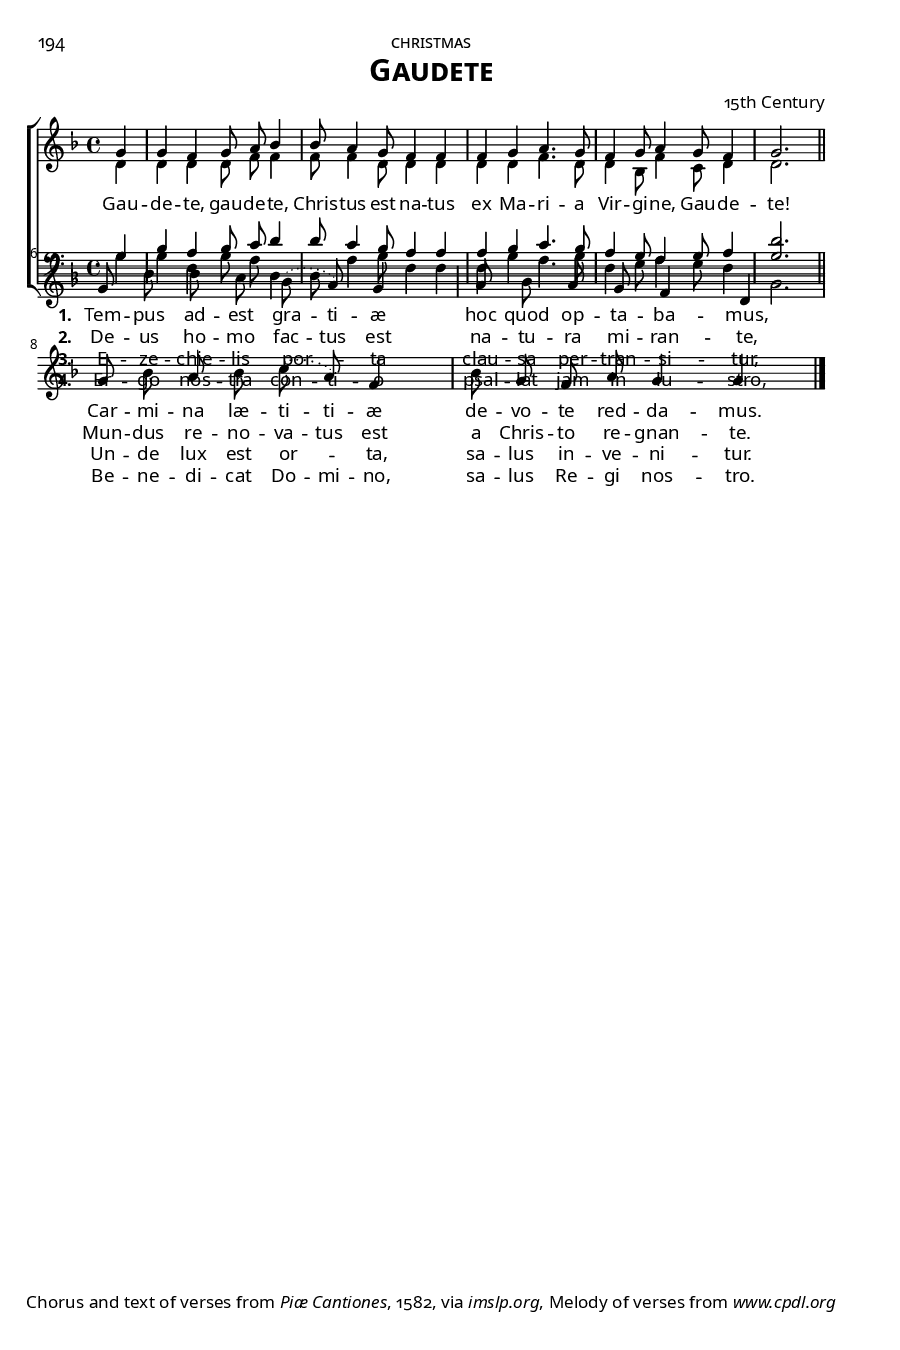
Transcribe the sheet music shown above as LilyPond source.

\version "2.14.2"
\include "util.ly"
\header {
    title = \markup{\override #'(font-name . "Garamond Premier Pro Semibold"){ \abs-fontsize #15 \smallCapsOldStyle"Gaudete"}}
    composer = \markup\oldStyleNum"15th Century"
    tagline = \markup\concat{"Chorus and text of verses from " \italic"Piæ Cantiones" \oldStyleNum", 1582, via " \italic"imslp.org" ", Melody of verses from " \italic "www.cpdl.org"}
  }\paper {
  print-all-headers = ##f
  paper-height = 9\in
  paper-width = 6\in
  indent = 0\in
  %system-system-spacing = #'((basic-distance . 10) (padding . 0))
  system-system-spacing =
    #'((basic-distance . 0)
       (minimum-distance . 0)
       (padding . -5)
       (stretchability . 100))
  ragged-last-bottom = ##t
  ragged-bottom = ##f
  two-sided = ##t
  inner-margin = 0.5\in
  outer-margin = 0.25\in
  top-margin = 0.25\in
  bottom-margin = 0.25\in
  first-page-number = #194
  print-first-page-number = ##t
  headerLine = \markup{\override #'(font-name . "Garamond Premier Pro") \smallCapsOldStyle"christmas"}
  oddHeaderMarkup = \markup\fill-line{
     \override #'(font-name . "Garamond Premier Pro")\abs-fontsize #8.5
     \combine 
        \fill-line{"" \if \should-print-page-number
        \oldStylePageNum""
        }
        \fill-line{\headerLine}
  }
  evenHeaderMarkup = \markup {
     \override #'(font-name . "Garamond Premier Pro")\abs-fontsize #8.5
     \combine
        \if \should-print-page-number
        \oldStylePageNum""
        \fill-line{\headerLine}
  }
}
#(set-global-staff-size 15) \paper{ #(define fonts (make-pango-font-tree "GoudyOlSt BT" "Garamond Premier Pro" "Garamond Premier Pro" (/ 15 20))) }
global = {
  \key f\major
  \time 4/4
  \autoBeamOff
}

sopMusic = \relative c'' {
  \partial 4 g4 |
  g f g8 a bes4 |
  bes8 a4 g8 f4 f |
  
  f g a4. g8 |
  f4 g8 a4 g8 f4 |
  \partial 2. g2. \bar "||" \break
}

verseMusic = \relative c'' {
  
}
sopWords = \lyricmode {
  
}

altoMusic = \relative c' {
  d4 |
  d d d8 f f4 |
  f8 f4 d8 d4 d |
  
  d d f4. d8 |
  d4 bes8 f'4 c8 d4 |
  d2.
  
  \slurDotted \oneVoice
  g8 d' d c bes( a) g4 |
  a8 bes a g f4 d |
  
  g8 bes a bes c( a) f4 |
  bes8 g f a g4 g \bar "|."
}
altoWords = \lyricmode {
  \dropLyricsV
  Gau -- de -- te, gau -- de -- te,
  Chris -- tus est na -- tus
  ex Ma -- ri -- a Vir -- gi -- ne, Gau -- de -- te!
  
  \dropLyricsIV
  \set stanza = #"1. "
  \set ignoreMelismata = ##t
  Tem -- pus ad -- est gra -- ti -- æ
  hoc quod op -- ta -- ba -- mus,
  Car -- mi -- na læ -- ti -- ti -- æ
  de -- vo -- te red -- da -- mus.
}
altoWordsII = \lyricmode {
  \dropLyricsIV
%\markup\italic
  \repeat unfold 21 {\skip1}
  \set stanza = #"2. "
  \set ignoreMelismata = ##t
  De -- us ho -- mo fac -- tus est
  na -- tu -- ra mi -- ran -- te,
  Mun -- dus re -- no -- va -- tus est
  a Chris -- to re -- gnan -- te.
}
altoWordsIII = \lyricmode {
  \dropLyricsIV
  \repeat unfold 21 {\skip1}
  \set stanza = #"3. "
  E -- ze -- chie -- lis por -- ta
  clau -- sa per -- tran -- si -- tur,
  Un -- de lux est or -- ta,
  sa -- lus in -- ve -- ni -- tur.
}
altoWordsIV = \lyricmode {
  \dropLyricsIV
  \repeat unfold 21 {\skip1}
  \set stanza = #"4. "
  \set ignoreMelismata = ##t
  Er -- go nos -- tra con -- ti -- o
  psal -- lat jam in lu -- stro,
  Be -- ne -- di -- cat Do -- mi -- no,
  sa -- lus Re -- gi nos -- tro.
}
altoWordsV = \lyricmode {
  \set stanza = #"5. "
  \set ignoreMelismata = ##t
}
altoWordsVI = \lyricmode {
  \set stanza = #"6. "
  \set ignoreMelismata = ##t
}
tenorMusic = \relative c' {
  g4 |
  bes a bes8 c d4 |
  d8 c4 bes8 a4 a |
  
  a bes c4. bes8 |
  a4 g8 f4 g8 a4 |
  <g d'>2.
}
tenorWords = \lyricmode {

}

bassMusic = \relative c {
  g'4 |
  g d g8 f bes,4 |
  bes8 f'4 g8 d4 d |
  
  d g f4. g8 |
  d4 e8 f4 e8 d4 |
  g,2.
}
bassWords = \lyricmode {

}

pianoRH = \relative c' {
  
}
pianoLH = \relative c' {
  
}

\score {
  <<
   \new ChoirStaff <<
%    \new Lyrics = sopranos \with { \override VerticalAxisGroup #'nonstaff-relatedstaff-spacing = #'((basic-distance . 1)) }
    \new Staff = women <<
      \new Voice = "sopranos" { \voiceOne << \global \sopMusic >> }
      \new Voice = "altos" { \voiceTwo << \global \altoMusic >> }
    >>
    \new Lyrics \with { alignAboveContext = #"women" \override VerticalAxisGroup #'nonstaff-relatedstaff-spacing = #'((basic-distance . 1))} \lyricsto "sopranos" \sopWords
     \new Lyrics = "altosVI"  \with { alignBelowContext = #"women" \override VerticalAxisGroup #'nonstaff-relatedstaff-spacing = #'((basic-distance . 1))} \lyricsto "altos" \altoWordsVI
    \new Lyrics = "altosV"  \with { alignBelowContext = #"women" \override VerticalAxisGroup #'nonstaff-relatedstaff-spacing = #'((basic-distance . 1))} \lyricsto "altos" \altoWordsV
    \new Lyrics = "altosIV"  \with { alignBelowContext = #"women" \override VerticalAxisGroup #'nonstaff-relatedstaff-spacing = #'((basic-distance . 1))} \lyricsto "altos" \altoWordsIV
    \new Lyrics = "altosIII"  \with { alignBelowContext = #"women" \override VerticalAxisGroup #'nonstaff-relatedstaff-spacing = #'((basic-distance . 1))} \lyricsto "altos" \altoWordsIII
    \new Lyrics = "altosII"  \with { alignBelowContext = #"women" \override VerticalAxisGroup #'nonstaff-relatedstaff-spacing = #'((basic-distance . 1))} \lyricsto "altos" \altoWordsII
    \new Lyrics = "altos"  \with { alignBelowContext = #"women" \override VerticalAxisGroup #'nonstaff-relatedstaff-spacing = #'((basic-distance . 1))} \lyricsto "altos" \altoWords
   \new Staff = men <<
      \clef bass
      \new Voice = "tenors" { \voiceOne << \global \tenorMusic >> }
      \new Voice = "basses" { \voiceTwo << \global \bassMusic >> }
    >>
    \new Lyrics \with { alignAboveContext = #"men" \override VerticalAxisGroup #'nonstaff-relatedstaff-spacing = #'((basic-distance . 1)) } \lyricsto "tenors" \tenorWords
    \new Lyrics \with { alignBelowContext = #"men" \override VerticalAxisGroup #'nonstaff-relatedstaff-spacing = #'((basic-distance . 1)) } \lyricsto "basses" \bassWords
  >>
%    \new PianoStaff << \new Staff { \new Voice { \pianoRH } } \new Staff { \clef "bass" \pianoLH } >>
  >>
  \layout {
%6x9 \context {\Lyrics\override LyricText #'font-size = #1.1 }
%6.14 \context {\Lyrics\override LyricText #'font-size = #0.6 }
    #(define fonts (make-pango-font-tree "GoudyOlSt BT" "Garamond Premier Pro" "Garamond Premier Pro" (/ 14.7 20)))
    \context {
      \Score
      %\override SpacingSpanner #'base-shortest-duration = #(ly:make-moment 1 8)
      %\override SpacingSpanner #'common-shortest-duration = #(ly:make-moment 1 4)
    }
    \context {
      % Remove all empty staves
      % \Staff \RemoveEmptyStaves \override VerticalAxisGroup #'remove-first = ##t
    }
    \context {
      \Lyrics
      \override LyricText #'X-offset = #center-on-word
    }
  }
  
  \midi {
    \tempo 4 = 135
    \set Staff.midiInstrument = "piccolo"
  
    \context {
      \Voice
      \remove "Dynamic_performer"
    }
  }
}
